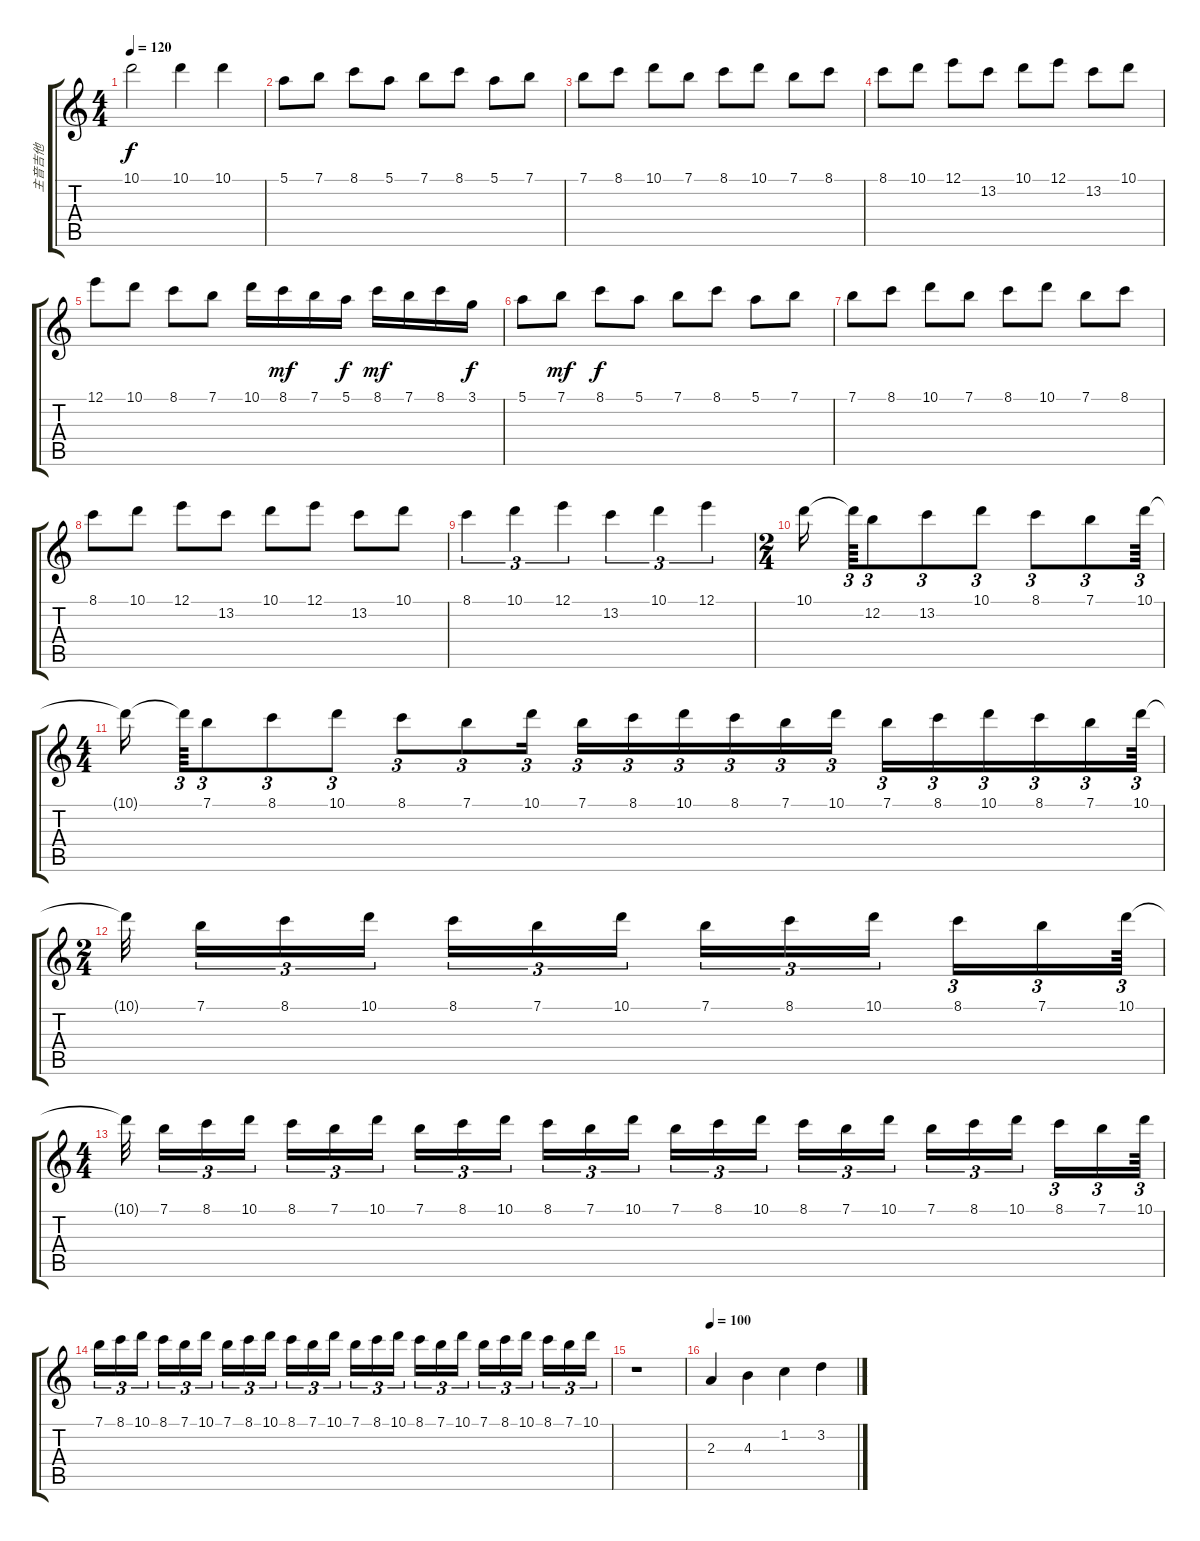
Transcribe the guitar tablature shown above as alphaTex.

\track ("主音吉他" "主音吉他") {instrument acousticguitarnylon}
\staff {score tabs}
\tuning (E4 B3 G3 D3 A2 E2) {hide}
\ts (4 4)
\tempo 120
\clef g2
\ks c
10.1.2{dy f} 10.1.4 10.1.4 |
5.1.8 7.1.8 8.1.8 5.1.8 7.1.8 8.1.8 5.1.8 7.1.8 |
7.1.8 8.1.8 10.1.8 7.1.8 8.1.8 10.1.8 7.1.8 8.1.8 |
8.1.8 10.1.8 12.1.8 13.2.8 10.1.8 12.1.8 13.2.8 10.1.8 |
12.1.8 10.1.8 8.1.8 7.1.8 10.1.16 8.1.16{dy mf} 7.1.16 5.1.16{dy f} 8.1.16{dy mf} 7.1.16 8.1.16 3.1.16{dy f} |
5.1.8 7.1.8{dy mf} 8.1.8{dy f} 5.1.8 7.1.8 8.1.8 5.1.8 7.1.8 |
7.1.8 8.1.8 10.1.8 7.1.8 8.1.8 10.1.8 7.1.8 8.1.8 |
8.1.8 10.1.8 12.1.8 13.2.8 10.1.8 12.1.8 13.2.8 10.1.8 |
8.1.4{tu (3 2)} 10.1.4{tu (3 2)} 12.1.4{tu (3 2)} 13.2.4{tu (3 2)} 10.1.4{tu (3 2)} 12.1.4{tu (3 2)} |
\ts (2 4)
10.1.16 10.1{t}.64{tu (3 2)} 12.2.8{tu (3 2)} 13.2.8{tu (3 2)} 10.1.8{tu (3 2)} 8.1.8{tu (3 2)} 7.1.8{tu (3 2)} 10.1.64{tu (3 2)} |
\ts (4 4)
10.1{t}.16 10.1{t}.64{tu (3 2)} 7.1.8{tu (3 2)} 8.1.8{tu (3 2)} 10.1.8{tu (3 2)} 8.1.8{tu (3 2)} 7.1.8{tu (3 2)} 10.1.16{tu (3 2)} 7.1.16{tu (3 2)} 8.1.16{tu (3 2)} 10.1.16{tu (3 2)} 8.1.16{tu (3 2)} 7.1.16{tu (3 2)} 10.1.16{tu (3 2)} 7.1.16{tu (3 2)} 8.1.16{tu (3 2)} 10.1.16{tu (3 2)} 8.1.16{tu (3 2)} 7.1.16{tu (3 2)} 10.1.64{tu (3 2)} |
\ts (2 4)
10.1{t}.32 7.1.16{tu (3 2)} 8.1.16{tu (3 2)} 10.1.16{tu (3 2)} 8.1.16{tu (3 2)} 7.1.16{tu (3 2)} 10.1.16{tu (3 2)} 7.1.16{tu (3 2)} 8.1.16{tu (3 2)} 10.1.16{tu (3 2)} 8.1.16{tu (3 2)} 7.1.16{tu (3 2)} 10.1.64{tu (3 2) volume 14} |
\ts (4 4)
10.1{t}.32 7.1.16{tu (3 2)} 8.1.16{tu (3 2) volume 14} 10.1.16{tu (3 2) volume 13} 8.1.16{tu (3 2)} 7.1.16{tu (3 2) volume 13} 10.1.16{tu (3 2) volume 13} 7.1.16{tu (3 2)} 8.1.16{tu (3 2) volume 12} 10.1.16{tu (3 2) volume 12} 8.1.16{tu (3 2)} 7.1.16{tu (3 2) volume 12} 10.1.16{tu (3 2) volume 12} 7.1.16{tu (3 2)} 8.1.16{tu (3 2) volume 11} 10.1.16{tu (3 2) volume 11} 8.1.16{tu (3 2)} 7.1.16{tu (3 2) volume 11} 10.1.16{tu (3 2) volume 10} 7.1.16{tu (3 2)} 8.1.16{tu (3 2) volume 10} 10.1.16{tu (3 2) volume 10} 8.1.16{tu (3 2)} 7.1.16{tu (3 2) volume 10} 10.1.64{tu (3 2) volume 7} |
7.1.16{tu (3 2)} 8.1.16{tu (3 2) volume 7} 10.1.16{tu (3 2) volume 7} 8.1.16{tu (3 2)} 7.1.16{tu (3 2) volume 7} 10.1.16{tu (3 2) volume 7} 7.1.16{tu (3 2)} 8.1.16{tu (3 2) volume 7} 10.1.16{tu (3 2) volume 7} 8.1.16{tu (3 2)} 7.1.16{tu (3 2) volume 7} 10.1.16{tu (3 2) volume 7} 7.1.16{tu (3 2)} 8.1.16{tu (3 2) volume 7} 10.1.16{tu (3 2) volume 7} 8.1.16{tu (3 2)} 7.1.16{tu (3 2) volume 7} 10.1.16{tu (3 2) volume 7} 7.1.16{tu (3 2)} 8.1.16{tu (3 2) volume 7} 10.1.16{tu (3 2) volume 7} 8.1.16{tu (3 2)} 7.1.16{tu (3 2) volume 7} 10.1.16{tu (3 2)} |
r.1 |
\tempo 100
2.3.4{volume 14 instrument distortionguitar} 4.3.4 1.2.4 3.2.4
